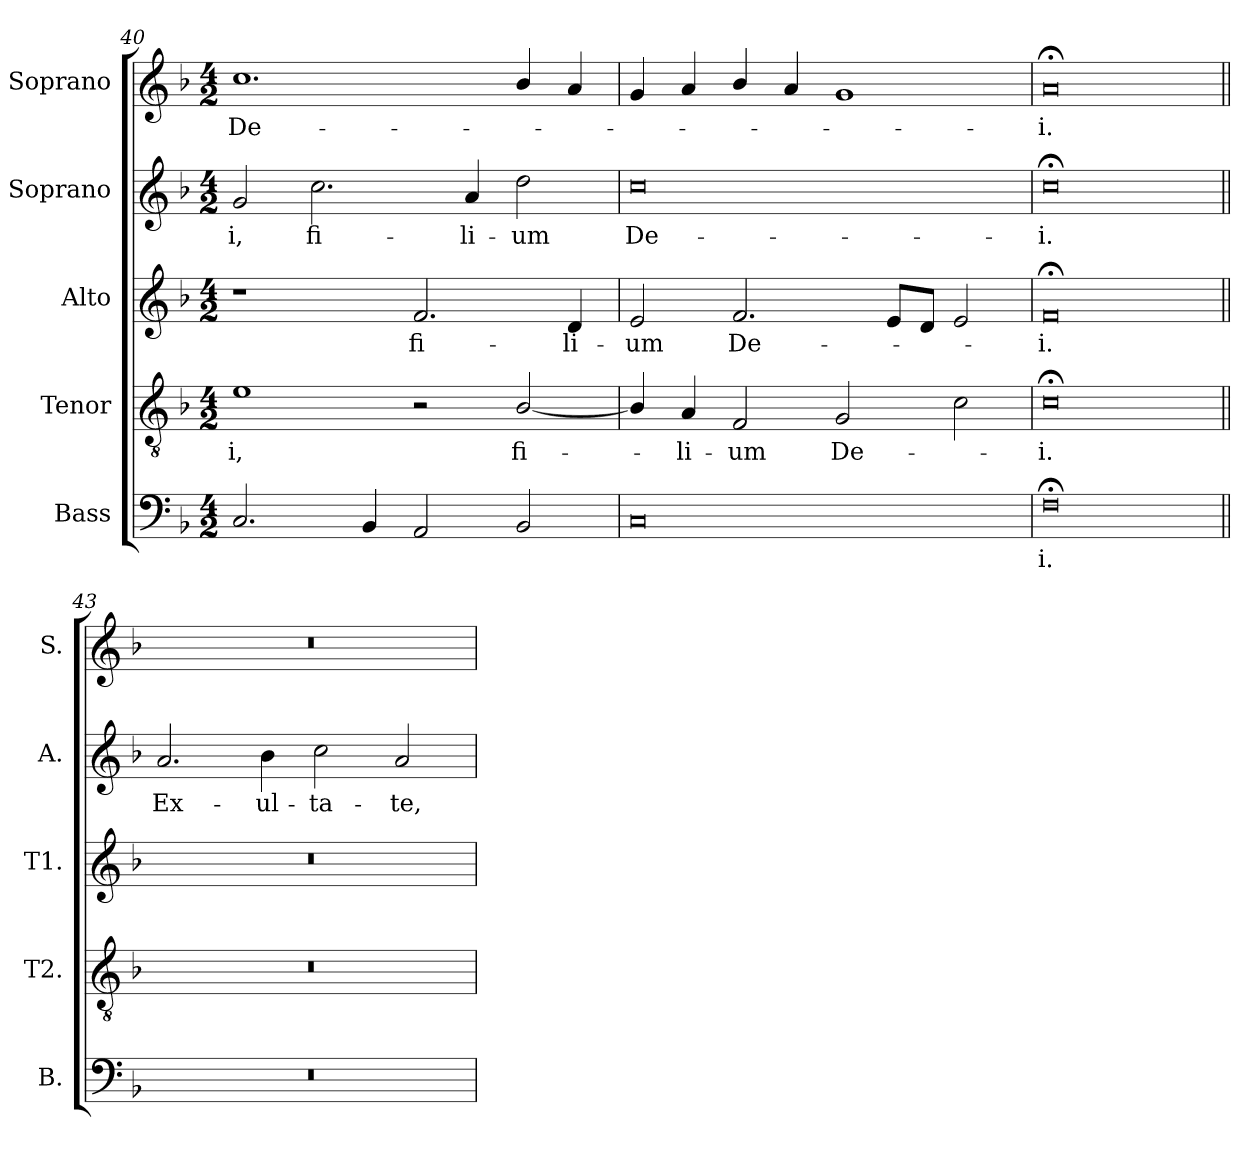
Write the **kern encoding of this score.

**kern	**text	**kern	**text	**kern	**text	**kern	**text	**kern	**text
*part5	*part5	*part4	*part4	*part3	*part3	*part2	*part2	*part1	*part1
*staff5	*staff5	*staff4	*staff4	*staff3	*staff3	*staff2	*staff2	*staff1	*staff1
*I"Bass	*	*I"Tenor	*	*I"Alto	*	*I"Soprano	*	*I"Soprano	*
*I'B.	*	*I'T2.	*	*I'T1.	*	*I'A.	*	*I'S.	*
*clefF4	*	*clefGv2	*	*clefG2	*	*clefG2	*	*clefG2	*
*	*	*ITrd7c12	*	*	*	*	*	*	*
*k[b-]	*	*k[b-]	*	*k[b-]	*	*k[b-]	*	*k[b-]	*
*F:	*	*F:	*	*F:	*	*F:	*	*F:	*
*M4/2	*	*M4/2	*	*M4/2	*	*M4/2	*	*M4/2	*
=40	=40	=40	=40	=40	=40	=40	=40	=40	=40
!	!	!	!LO:LY:b:color=#000000	!	!	!	!	!	!
!	!	!	!	!	!	!	!LO:LY:b:color=#000000	!	!
!	!	!	!	!	!	!	!	!	!LO:LY:b:color=#000000
2.Ci/	.	1Ei	-i,	1r	.	2gi/	-i,	1.cci	De-
!	!	!	!	!	!	!	!LO:LY:b:color=#000000	!	!
.	.	.	.	.	.	2.cci\	fi-	.	.
4BB-i/	.	.	.	.	.	.	.	.	.
!	!	!	!	!	!LO:LY:b:color=#000000	!	!	!	!
2AAi/	.	2r	.	2.fi/	fi-	.	.	.	.
!	!	!	!	!	!	!	!LO:LY:b:color=#000000	!	!
.	.	.	.	.	.	4ai/	-li-	.	.
!	!	!	!LO:LY:b:color=#000000	!	!	!	!	!	!
!	!	!	!	!	!	!	!LO:LY:b:color=#000000	!	!
2BB-i/	.	[2BB-i/	fi-	.	.	2ddi\	-um	4b-i/	.
!	!	!	!	!	!LO:LY:b:color=#000000	!	!	!	!
.	.	.	.	4di/	-li-	.	.	4ai/	.
=41	=41	=41	=41	=41	=41	=41	=41	=41	=41
!	!	!	!	!	!LO:LY:b:color=#000000	!	!	!	!
!	!	!	!	!	!	!	!LO:LY:b:color=#000000	!	!
0Ci	.	4BB-i/]	.	2ei/	-um	0cci	De-	4gi/	.
!	!	!	!LO:LY:b:color=#000000	!	!	!	!	!	!
.	.	4AAi/	-li-	.	.	.	.	4ai/	.
!	!	!	!LO:LY:b:color=#000000	!	!	!	!	!	!
!	!	!	!	!	!LO:LY:b:color=#000000	!	!	!	!
.	.	2FFi/	-um	2.fi/	De-	.	.	4b-i/	.
.	.	.	.	.	.	.	.	4ai/	.
!	!	!	!LO:LY:b:color=#000000	!	!	!	!	!	!
.	.	2GGi/	De-	.	.	.	.	1gi	.
.	.	.	.	8ei/L	.	.	.	.	.
.	.	.	.	8di/J	.	.	.	.	.
.	.	2Ci\	.	2ei/	.	.	.	.	.
=42	=42	=42	=42	=42	=42	=42	=42	=42	=42
!	!LO:LY:b:color=#000000	!	!	!	!	!	!	!	!
!	!	!	!LO:LY:b:color=#000000	!	!	!	!	!	!
!	!	!	!	!	!LO:LY:b:color=#000000	!	!	!	!
!	!	!	!	!	!	!	!LO:LY:b:color=#000000	!	!
!	!	!	!	!	!	!	!	!	!LO:LY:b:color=#000000
0F;i	-i.	0C;i	-i.	0f;i	-i.	0cc;i	-i.	0a;i	-i.
!!LO:LB:g=z
=43||	=43||	=43||	=43||	=43||	=43||	=43||	=43||	=43||	=43||
!LO:N:vis=1	!	!LO:N:vis=1	!	!LO:N:vis=1	!	!	!	!	!
!	!	!	!	!	!	!	!LO:LY:b:color=#000000	!LO:N:vis=1	!
0r	.	0r	.	0r	.	2.ai/	Ex-	0r	.
!	!	!	!	!	!	!	!LO:LY:b:color=#000000	!	!
.	.	.	.	.	.	4b-i\	-ul-	.	.
!	!	!	!	!	!	!	!LO:LY:b:color=#000000	!	!
.	.	.	.	.	.	2cci\	-ta-	.	.
!	!	!	!	!	!	!	!LO:LY:b:color=#000000	!	!
.	.	.	.	.	.	2ai/	-te,	.	.
=	=	=	=	=	=	=	=	=	=
*-	*-	*-	*-	*-	*-	*-	*-	*-	*-
